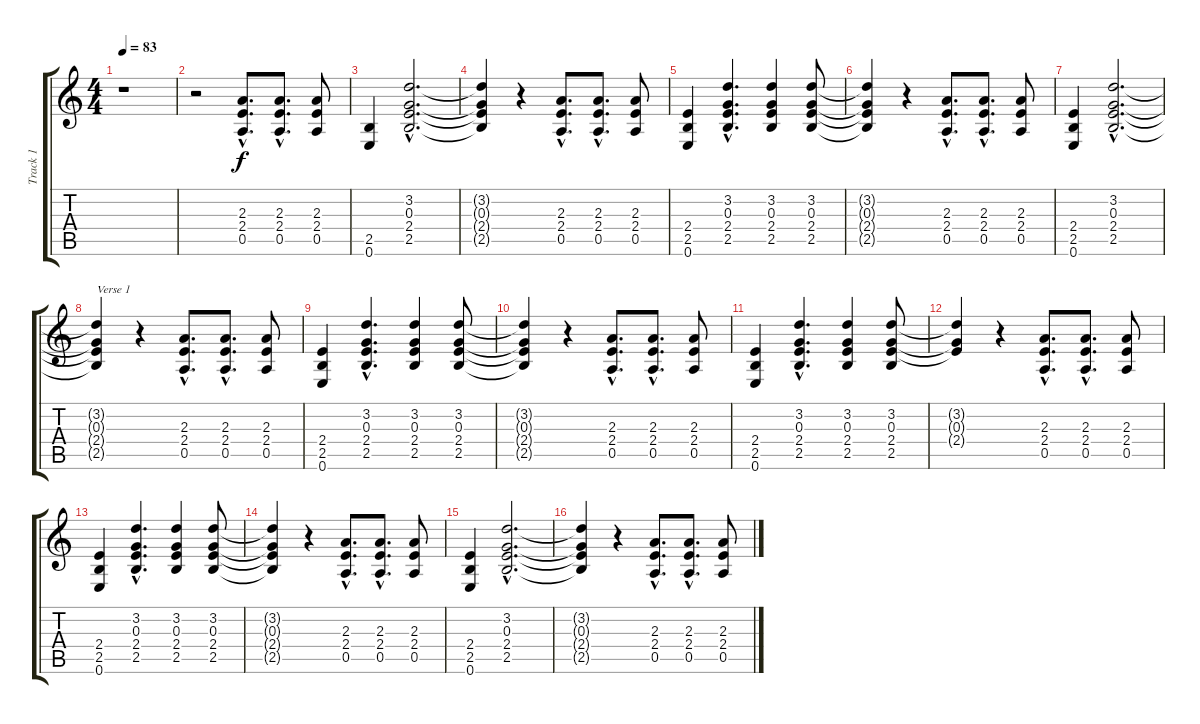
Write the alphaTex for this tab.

\track ("Track 1" "Track 1") {instrument electricguitarjazz}
\staff {score tabs}
\tuning (E4 B3 G3 D3 A2 E2) {hide}
\ts (4 4)
\tempo 83
\clef g2
\ks c
r.1{dy f instrument electricguitarjazz} |
r.2 (2.3{hac} 2.4{hac} 0.5{hac}).8{d} (2.3{hac} 2.4{hac} 0.5{hac}).8{d} (2.3 2.4 0.5).8 |
(2.5 0.6).4 (3.2{hac} 0.3{hac} 2.4{hac} 2.5{hac}).2{d} |
(3.2{t} 0.3{t} 2.4{t} 2.5{t}).4 r.4 (2.3{hac} 2.4{hac} 0.5{hac}).8{d} (2.3{hac} 2.4{hac} 0.5{hac}).8{d} (2.3 2.4 0.5).8 |
(2.4 2.5 0.6).4 (3.2{hac} 0.3{hac} 2.4{hac} 2.5{hac}).4{d} (3.2 0.3 2.4 2.5).4 (3.2 0.3 2.4 2.5).8 |
(3.2{t} 0.3{t} 2.4{t} 2.5{t}).4 r.4 (2.3{hac} 2.4{hac} 0.5{hac}).8{d} (2.3{hac} 2.4{hac} 0.5{hac}).8{d} (2.3 2.4 0.5).8 |
(2.4 2.5 0.6).4 (3.2{hac} 0.3{hac} 2.4{hac} 2.5{hac}).2{d} |
(3.2{t} 0.3{t} 2.4{t} 2.5{t}).4{txt "Verse 1"} r.4 (2.3{hac} 2.4{hac} 0.5{hac}).8{d} (2.3{hac} 2.4{hac} 0.5{hac}).8{d} (2.3 2.4 0.5).8 |
(2.4 2.5 0.6).4 (3.2{hac} 0.3{hac} 2.4{hac} 2.5{hac}).4{d} (3.2 0.3 2.4 2.5).4 (3.2 0.3 2.4 2.5).8 |
(3.2{t} 0.3{t} 2.4{t} 2.5{t}).4 r.4 (2.3{hac} 2.4{hac} 0.5{hac}).8{d} (2.3{hac} 2.4{hac} 0.5{hac}).8{d} (2.3 2.4 0.5).8 |
(2.4 2.5 0.6).4 (3.2{hac} 0.3{hac} 2.4{hac} 2.5{hac}).4{d} (3.2 0.3 2.4 2.5).4 (3.2 0.3 2.4 2.5).8 |
(3.2{t} 0.3{t} 2.4{t}).4 r.4 (2.3{hac} 2.4{hac} 0.5{hac}).8{d} (2.3{hac} 2.4{hac} 0.5{hac}).8{d} (2.3 2.4 0.5).8 |
(2.4 2.5 0.6).4 (3.2{hac} 0.3{hac} 2.4{hac} 2.5{hac}).4{d} (3.2 0.3 2.4 2.5).4 (3.2 0.3 2.4 2.5).8 |
(3.2{t} 0.3{t} 2.4{t} 2.5{t}).4 r.4 (2.3{hac} 2.4{hac} 0.5{hac}).8{d} (2.3{hac} 2.4{hac} 0.5{hac}).8{d} (2.3 2.4 0.5).8 |
(2.4 2.5 0.6).4 (3.2{hac} 0.3{hac} 2.4{hac} 2.5{hac}).2{d} |
(3.2{t} 0.3{t} 2.4{t} 2.5{t}).4 r.4 (2.3{hac} 2.4{hac} 0.5{hac}).8{d} (2.3{hac} 2.4{hac} 0.5{hac}).8{d} (2.3 2.4 0.5).8
